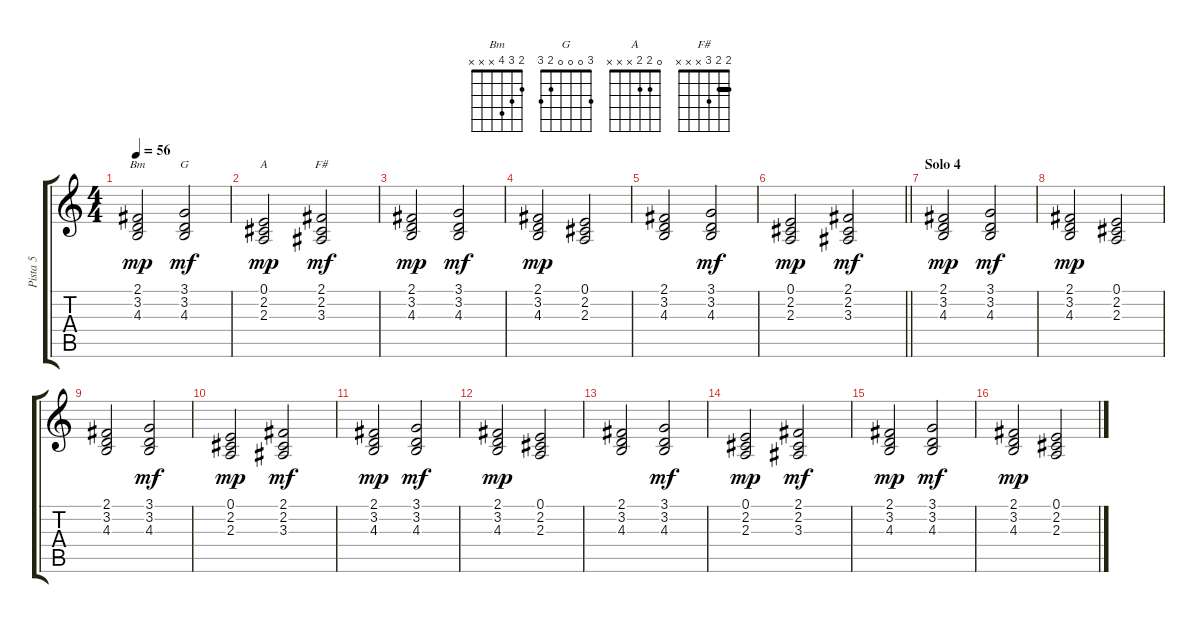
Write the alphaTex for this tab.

\track ("Pista 5" "Pista 5") {instrument reedorgan}
\staff {score tabs}
\tuning (E4 B3 G3 D3 A2 E2) {hide}
\chord ("Bm" 2 3 4 x x x)
\chord ("G" 3 0 0 0 2 3)
\chord ("A" 0 2 2 x x x)
\chord ("F#" 2 2 3 x x x) {barre 2}
\ts (4 4)
\tempo 56
\clef g2
\ks c
(2.1 3.2 4.3).2{ch "Bm" dy mp} (3.1 3.2 4.3).2{ch "G" dy mf} |
(0.1 2.2 2.3).2{ch "A" dy mp} (2.1 2.2 3.3).2{ch "F#" dy mf} |
(2.1 3.2 4.3).2{dy mp} (3.1 3.2 4.3).2{dy mf} |
(2.1 3.2 4.3).2{dy mp} (0.1 2.2 2.3).2 |
(2.1 3.2 4.3).2 (3.1 3.2 4.3).2{dy mf} |
\barLineRight lightlight
(0.1 2.2 2.3).2{dy mp} (2.1 2.2 3.3).2{dy mf} |
\section ("" "Solo 4")
(2.1 3.2 4.3).2{dy mp} (3.1 3.2 4.3).2{dy mf} |
(2.1 3.2 4.3).2{dy mp} (0.1 2.2 2.3).2 |
(2.1 3.2 4.3).2 (3.1 3.2 4.3).2{dy mf} |
(0.1 2.2 2.3).2{dy mp} (2.1 2.2 3.3).2{dy mf} |
(2.1 3.2 4.3).2{dy mp} (3.1 3.2 4.3).2{dy mf} |
(2.1 3.2 4.3).2{dy mp} (0.1 2.2 2.3).2 |
(2.1 3.2 4.3).2 (3.1 3.2 4.3).2{dy mf} |
(0.1 2.2 2.3).2{dy mp} (2.1 2.2 3.3).2{dy mf} |
(2.1 3.2 4.3).2{dy mp} (3.1 3.2 4.3).2{dy mf} |
(2.1 3.2 4.3).2{dy mp} (0.1 2.2 2.3).2
